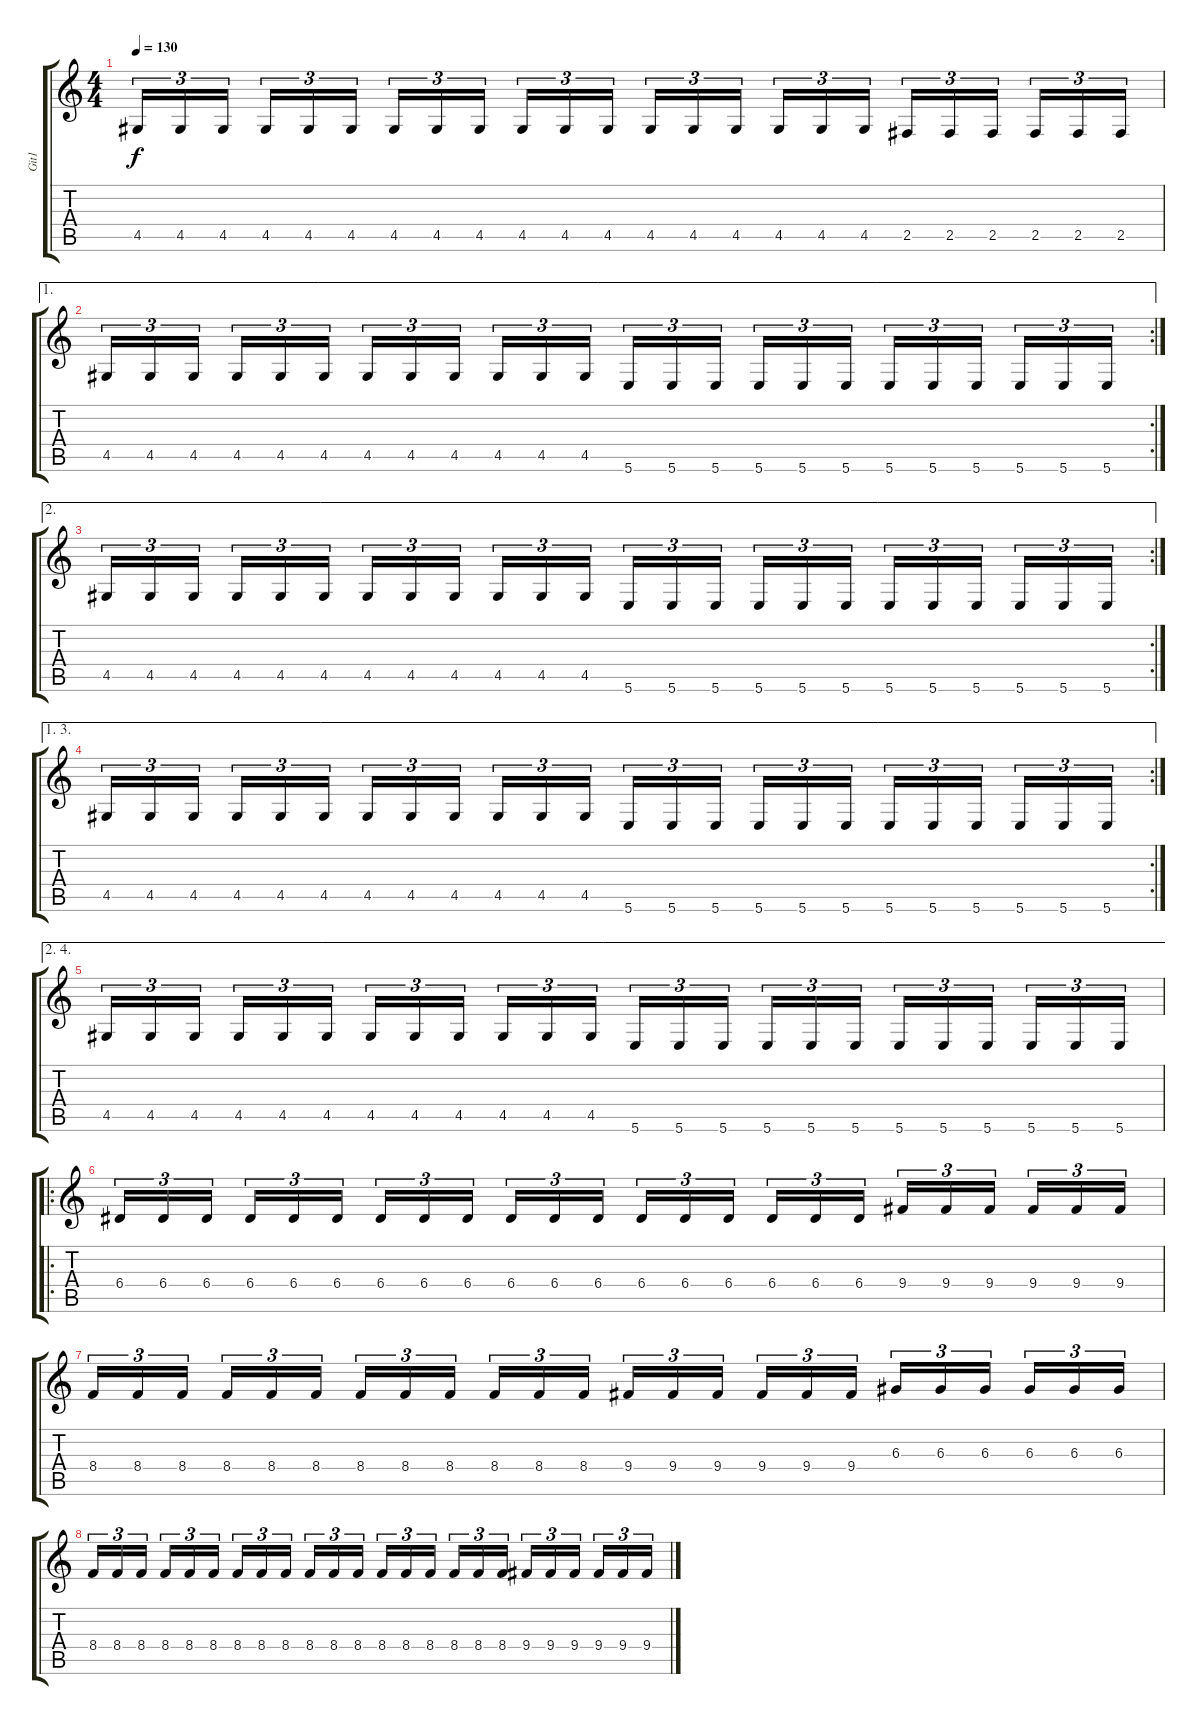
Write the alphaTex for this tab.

\track ("Git1" "Git1") {instrument distortionguitar}
\staff {score tabs}
\tuning (B3 Gb3 D3 A2 E2 B1) {hide}
\ts (4 4)
\tempo 130
\clef g2
\ks c
4.5.16{tu (3 2) dy f} 4.5.16{tu (3 2)} 4.5.16{tu (3 2)} 4.5.16{tu (3 2)} 4.5.16{tu (3 2)} 4.5.16{tu (3 2)} 4.5.16{tu (3 2)} 4.5.16{tu (3 2)} 4.5.16{tu (3 2)} 4.5.16{tu (3 2)} 4.5.16{tu (3 2)} 4.5.16{tu (3 2)} 4.5.16{tu (3 2)} 4.5.16{tu (3 2)} 4.5.16{tu (3 2)} 4.5.16{tu (3 2)} 4.5.16{tu (3 2)} 4.5.16{tu (3 2)} 2.5.16{tu (3 2)} 2.5.16{tu (3 2)} 2.5.16{tu (3 2)} 2.5.16{tu (3 2)} 2.5.16{tu (3 2)} 2.5.16{tu (3 2)} |
\ae 1
\rc 2
4.5.16{tu (3 2)} 4.5.16{tu (3 2)} 4.5.16{tu (3 2)} 4.5.16{tu (3 2)} 4.5.16{tu (3 2)} 4.5.16{tu (3 2)} 4.5.16{tu (3 2)} 4.5.16{tu (3 2)} 4.5.16{tu (3 2)} 4.5.16{tu (3 2)} 4.5.16{tu (3 2)} 4.5.16{tu (3 2)} 5.6.16{tu (3 2)} 5.6.16{tu (3 2)} 5.6.16{tu (3 2)} 5.6.16{tu (3 2)} 5.6.16{tu (3 2)} 5.6.16{tu (3 2)} 5.6.16{tu (3 2)} 5.6.16{tu (3 2)} 5.6.16{tu (3 2)} 5.6.16{tu (3 2)} 5.6.16{tu (3 2)} 5.6.16{tu (3 2)} |
\ae 2
\rc 2
4.5.16{tu (3 2)} 4.5.16{tu (3 2)} 4.5.16{tu (3 2)} 4.5.16{tu (3 2)} 4.5.16{tu (3 2)} 4.5.16{tu (3 2)} 4.5.16{tu (3 2)} 4.5.16{tu (3 2)} 4.5.16{tu (3 2)} 4.5.16{tu (3 2)} 4.5.16{tu (3 2)} 4.5.16{tu (3 2)} 5.6.16{tu (3 2)} 5.6.16{tu (3 2)} 5.6.16{tu (3 2)} 5.6.16{tu (3 2)} 5.6.16{tu (3 2)} 5.6.16{tu (3 2)} 5.6.16{tu (3 2)} 5.6.16{tu (3 2)} 5.6.16{tu (3 2)} 5.6.16{tu (3 2)} 5.6.16{tu (3 2)} 5.6.16{tu (3 2)} |
\ae (1 3)
\rc 2
4.5.16{tu (3 2)} 4.5.16{tu (3 2)} 4.5.16{tu (3 2)} 4.5.16{tu (3 2)} 4.5.16{tu (3 2)} 4.5.16{tu (3 2)} 4.5.16{tu (3 2)} 4.5.16{tu (3 2)} 4.5.16{tu (3 2)} 4.5.16{tu (3 2)} 4.5.16{tu (3 2)} 4.5.16{tu (3 2)} 5.6.16{tu (3 2)} 5.6.16{tu (3 2)} 5.6.16{tu (3 2)} 5.6.16{tu (3 2)} 5.6.16{tu (3 2)} 5.6.16{tu (3 2)} 5.6.16{tu (3 2)} 5.6.16{tu (3 2)} 5.6.16{tu (3 2)} 5.6.16{tu (3 2)} 5.6.16{tu (3 2)} 5.6.16{tu (3 2)} |
\ae (2 4)
4.5.16{tu (3 2)} 4.5.16{tu (3 2)} 4.5.16{tu (3 2)} 4.5.16{tu (3 2)} 4.5.16{tu (3 2)} 4.5.16{tu (3 2)} 4.5.16{tu (3 2)} 4.5.16{tu (3 2)} 4.5.16{tu (3 2)} 4.5.16{tu (3 2)} 4.5.16{tu (3 2)} 4.5.16{tu (3 2)} 5.6.16{tu (3 2)} 5.6.16{tu (3 2)} 5.6.16{tu (3 2)} 5.6.16{tu (3 2)} 5.6.16{tu (3 2)} 5.6.16{tu (3 2)} 5.6.16{tu (3 2)} 5.6.16{tu (3 2)} 5.6.16{tu (3 2)} 5.6.16{tu (3 2)} 5.6.16{tu (3 2)} 5.6.16{tu (3 2)} |
\ro
6.4.16{tu (3 2)} 6.4.16{tu (3 2)} 6.4.16{tu (3 2)} 6.4.16{tu (3 2)} 6.4.16{tu (3 2)} 6.4.16{tu (3 2)} 6.4.16{tu (3 2)} 6.4.16{tu (3 2)} 6.4.16{tu (3 2)} 6.4.16{tu (3 2)} 6.4.16{tu (3 2)} 6.4.16{tu (3 2)} 6.4.16{tu (3 2)} 6.4.16{tu (3 2)} 6.4.16{tu (3 2)} 6.4.16{tu (3 2)} 6.4.16{tu (3 2)} 6.4.16{tu (3 2)} 9.4.16{tu (3 2)} 9.4.16{tu (3 2)} 9.4.16{tu (3 2)} 9.4.16{tu (3 2)} 9.4.16{tu (3 2)} 9.4.16{tu (3 2)} |
8.4.16{tu (3 2)} 8.4.16{tu (3 2)} 8.4.16{tu (3 2)} 8.4.16{tu (3 2)} 8.4.16{tu (3 2)} 8.4.16{tu (3 2)} 8.4.16{tu (3 2)} 8.4.16{tu (3 2)} 8.4.16{tu (3 2)} 8.4.16{tu (3 2)} 8.4.16{tu (3 2)} 8.4.16{tu (3 2)} 9.4.16{tu (3 2)} 9.4.16{tu (3 2)} 9.4.16{tu (3 2)} 9.4.16{tu (3 2)} 9.4.16{tu (3 2)} 9.4.16{tu (3 2)} 6.3.16{tu (3 2)} 6.3.16{tu (3 2)} 6.3.16{tu (3 2)} 6.3.16{tu (3 2)} 6.3.16{tu (3 2)} 6.3.16{tu (3 2)} |
8.4.16{tu (3 2)} 8.4.16{tu (3 2)} 8.4.16{tu (3 2)} 8.4.16{tu (3 2)} 8.4.16{tu (3 2)} 8.4.16{tu (3 2)} 8.4.16{tu (3 2)} 8.4.16{tu (3 2)} 8.4.16{tu (3 2)} 8.4.16{tu (3 2)} 8.4.16{tu (3 2)} 8.4.16{tu (3 2)} 8.4.16{tu (3 2)} 8.4.16{tu (3 2)} 8.4.16{tu (3 2)} 8.4.16{tu (3 2)} 8.4.16{tu (3 2)} 8.4.16{tu (3 2)} 9.4.16{tu (3 2)} 9.4.16{tu (3 2)} 9.4.16{tu (3 2)} 9.4.16{tu (3 2)} 9.4.16{tu (3 2)} 9.4.16{tu (3 2)}
